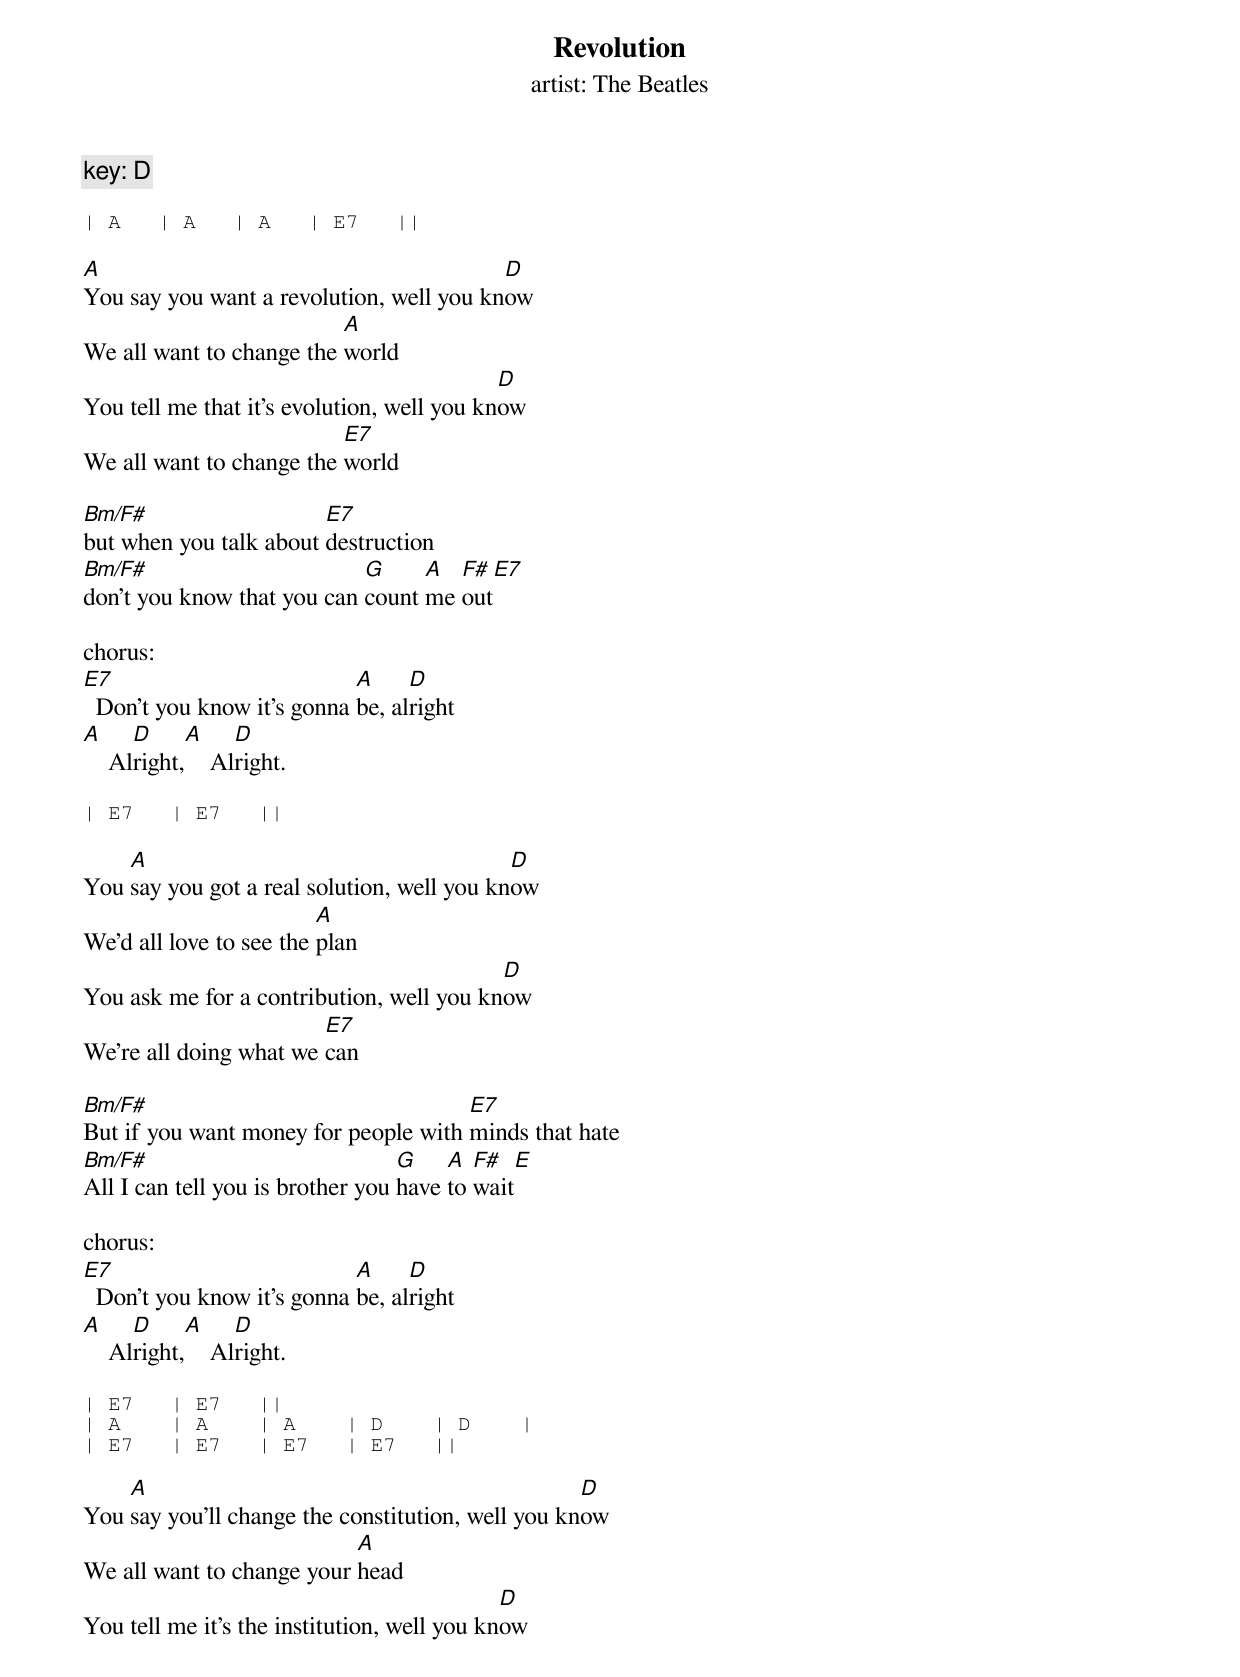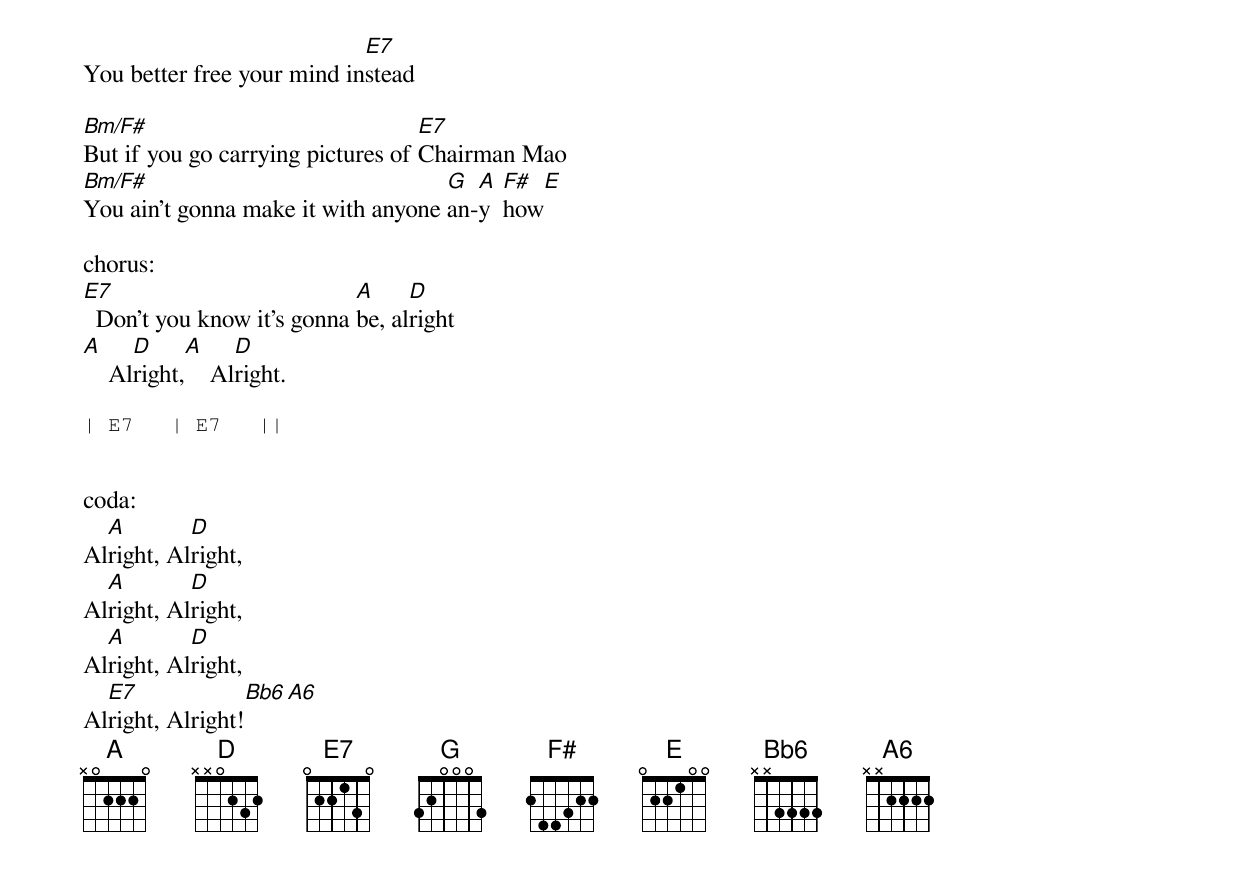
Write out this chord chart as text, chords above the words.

Revolution
artist: The Beatles
key: D

| A   | A   | A   | E7   ||

A                                         D
You say you want a revolution, well you know
                          A
We all want to change the world
                                            D
You tell me that it's evolution, well you know
                          E7
We all want to change the world

Bm/F#                   E7
but when you talk about destruction
Bm/F#                       G     A  F#   E7
don't you know that you can count me out

chorus:
E7                          A     D
  Don't you know it's gonna be, alright
A     D     A     D
    Alright,    Alright.

| E7   | E7   ||

    A                                       D
You say you got a real solution, well you know
                         A
We'd all love to see the plan
                                          D
You ask me for a contribution, well you know
                        E7
We're all doing what we can

Bm/F#                                 E7
But if you want money for people with minds that hate
Bm/F#                             G    A  F#  E
All I can tell you is brother you have to wait

chorus:
E7                          A     D
  Don't you know it's gonna be, alright
A     D     A     D
    Alright,    Alright.

| E7   | E7   ||
| A    | A    | A    | D    | D    |
| E7   | E7   | E7   | E7   ||

    A                                              D
You say you'll change the constitution, well you know
                           A
We all want to change your head
                                             D
You tell me it's the institution, well you know
                            E7
You better free your mind instead

Bm/F#                              E7
But if you go carrying pictures of Chairman Mao
Bm/F#                               G  A  F#  E
You ain't gonna make it with anyone an-y  how

chorus:
E7                          A     D
  Don't you know it's gonna be, alright
A     D     A     D
    Alright,    Alright.

| E7   | E7   ||


coda:
  A        D
Alright, Alright,
  A        D
Alright, Alright,
  A        D
Alright, Alright,
  E7             Bb6  A6
Alright, Alright!
